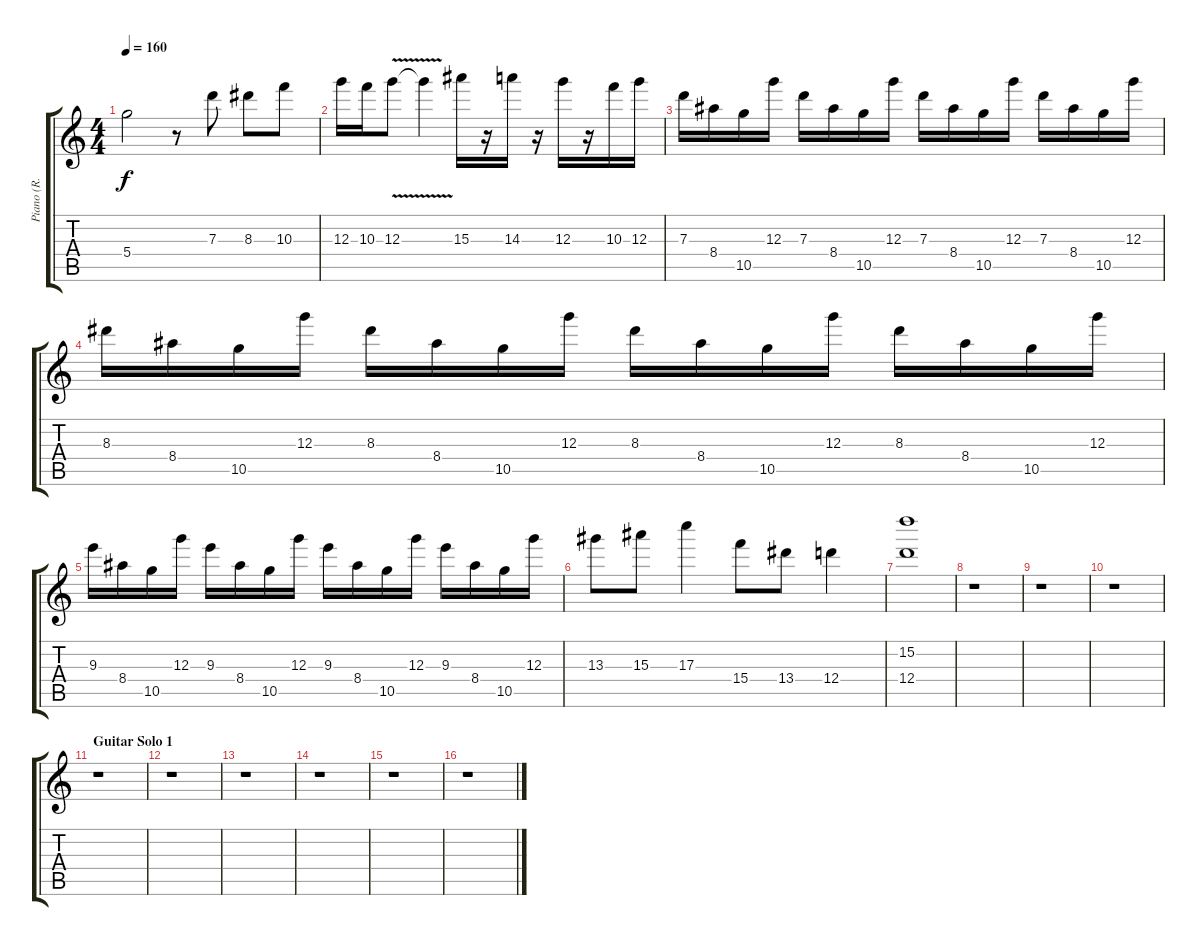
\track ("Piano (R. Hand)" "Piano (R. ") {instrument acousticgrandpiano}
\staff {score tabs}
\tuning (E6 B5 G5 D5 A4 E4) {hide}
\ts (4 4)
\tempo 160
\clef g2
\ks c
5.4.2{dy f} r.8 7.3.8 8.3.8 10.3.8 |
12.3.16 10.3.16 12.3{v}.8 12.3{t}.4 15.3.16 r.16 14.3.16 r.16 12.3.16 r.16 10.3.16 12.3.16 |
7.3.16 8.4.16 10.5.16 12.3.16 7.3.16 8.4.16 10.5.16 12.3.16 7.3.16 8.4.16 10.5.16 12.3.16 7.3.16 8.4.16 10.5.16 12.3.16 |
8.3.16 8.4.16 10.5.16 12.3.16 8.3.16 8.4.16 10.5.16 12.3.16 8.3.16 8.4.16 10.5.16 12.3.16 8.3.16 8.4.16 10.5.16 12.3.16 |
9.3.16 8.4.16 10.5.16 12.3.16 9.3.16 8.4.16 10.5.16 12.3.16 9.3.16 8.4.16 10.5.16 12.3.16 9.3.16 8.4.16 10.5.16 12.3.16 |
13.3.8 15.3.8 17.3.4 15.4.8 13.4.8 12.4.4 |
(15.2 12.4).1 |
r.1 |
r.1 |
r.1 |
\section ("" "Guitar Solo 1")
r.1 |
r.1 |
r.1 |
r.1 |
r.1 |
r.1
